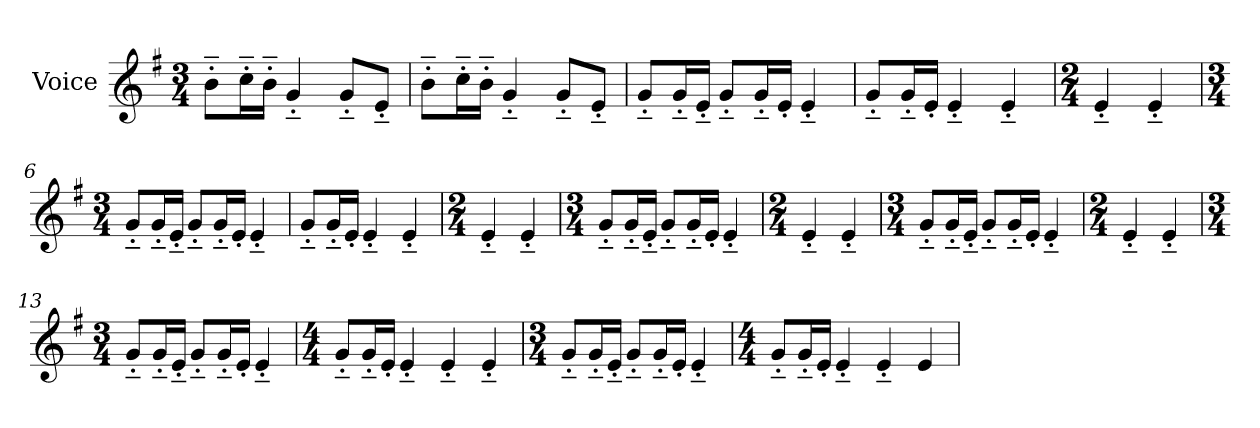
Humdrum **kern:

**kern
*part1
*staff1
*I"Voice
*I'Vo.
*clefG2
*k[f#]
*M3/4
*MM70
=1
8b'~\L
16cc'~\L
16b'~\JJ
4g'~/
8g'~/L
8e'~/J
=2
8b'~\L
16cc'~\L
16b'~\JJ
4g'~/
8g'~/L
8e'~/J
=3
8g'~/L
16g'~/L
16e'~/JJ
8g'~/L
16g'~/L
16e'/JJ
4e'~/
=4
8g'~/L
16g'~/L
16e'/JJ
4e'~/
4e'~/
!!LO:LB:g=z
=5
*M2/4
4e'~/
4e'~/
=6
*M3/4
8g'~/L
16g'~/L
16e'~/JJ
8g'~/L
16g'~/L
16e'/JJ
4e'~/
=7
8g'~/L
16g'~/L
16e'/JJ
4e'~/
4e'~/
=8
*M2/4
4e'~/
4e'~/
!!LO:LB:g=z
=9
*M3/4
8g'~/L
16g'~/L
16e'~/JJ
8g'~/L
16g'~/L
16e'/JJ
4e'~/
=10
*M2/4
4e'~/
4e'~/
=11
*M3/4
8g'~/L
16g'~/L
16e'~/JJ
8g'~/L
16g'~/L
16e'/JJ
4e'~/
=12
*M2/4
4e'~/
4e'~/
!!LO:LB:g=z
=13
*M3/4
8g'~/L
16g'~/L
16e'~/JJ
8g'~/L
16g'~/L
16e'/JJ
4e'~/
=14
*M4/4
8g'~/L
16g'~/L
16e'/JJ
4e'~/
4e'~/
4e'~/
=15
*M3/4
8g'~/L
16g'~/L
16e'~/JJ
8g'~/L
16g'~/L
16e'/JJ
4e'~/
=16
*M4/4
8g'~/L
16g'~/L
16e'/JJ
4e'~/
4e'~/
4e/
=!!
*-
